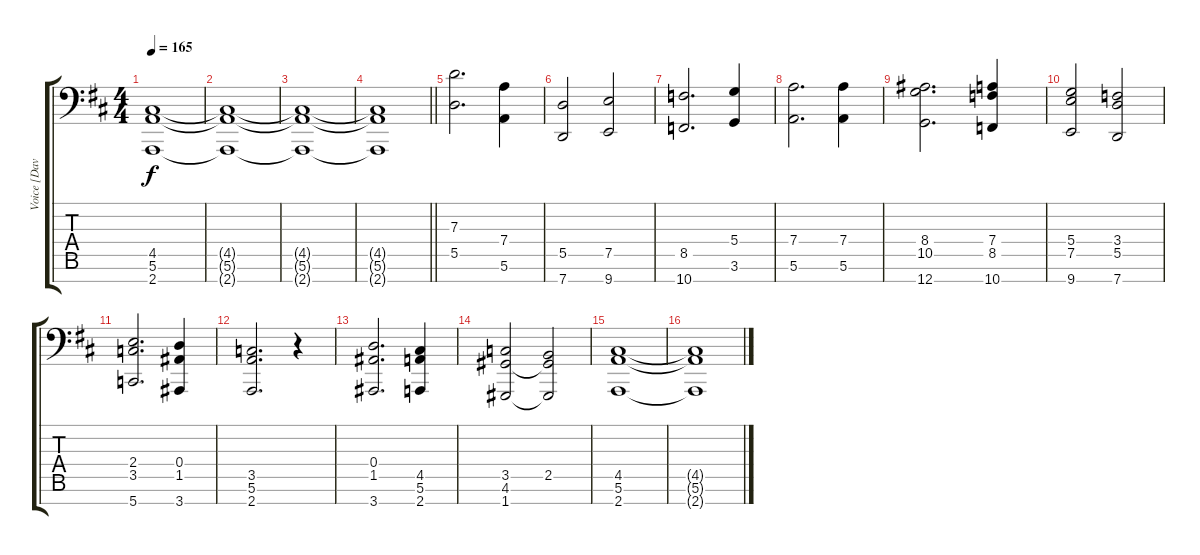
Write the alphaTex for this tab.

\track ("Voice [David Gilmour] / Brass" "Voice [Dav") {instrument lead1square}
\staff {score tabs}
\tuning (E4 B3 G3 D3 A2 E2 G1) {hide}
\ts (4 4)
\tempo 165
\clef f4
\ks d
(4.5 5.6 2.7).1{dy f} |
(4.5{t} 5.6{t} 2.7{t}).1 |
(4.5{t} 5.6{t} 2.7{t}).1 |
\barLineRight lightlight
(4.5{t} 5.6{t} 2.7{t}).1 |
(7.3 5.5).2{d} (7.4 5.6).4 |
(5.5 7.7).2 (7.5 9.7).2 |
(8.5 10.7).2{d} (5.4 3.6).4 |
(7.4 5.6).2{d} (7.4 5.6).4 |
(8.4 10.5 12.7).2{d} (7.4 8.5 10.7).4 |
(5.4 7.5 9.7).2 (3.4 5.5 7.7).2 |
(2.4 3.5 5.7).2{d} (0.4 1.5 3.7).4 |
(3.5 5.6 2.7).2{d} r.4 |
(0.4 1.5 3.7).2{d} (4.5 5.6 2.7).4 |
(3.5 4.6 1.7).2 (2.5 4.6{t} 1.7{t}).2 |
(4.5 5.6 2.7).1 |
(4.5{t} 5.6{t} 2.7{t}).1
